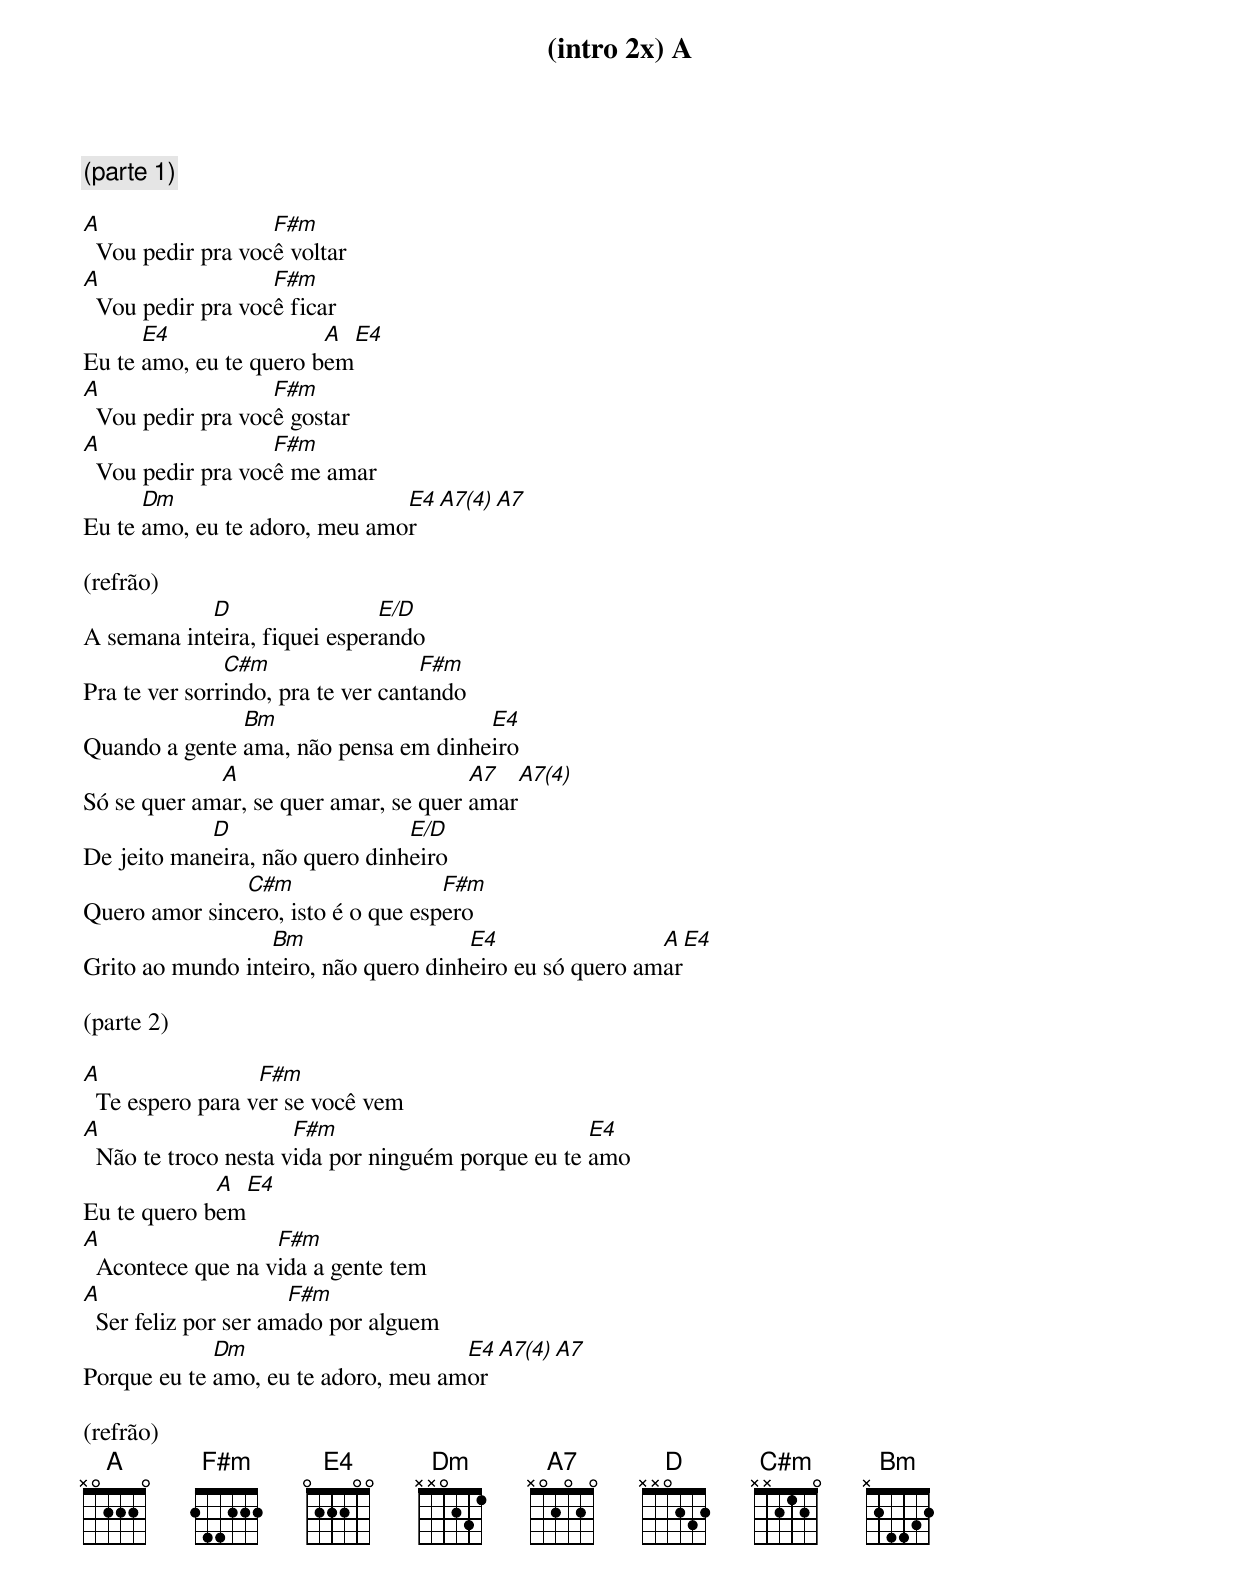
(intro 2x) A

(parte 1)

A                  F#m
  Vou pedir pra você voltar
A                  F#m
  Vou pedir pra você ficar
      E4                A  E4
Eu te amo, eu te quero bem
A                  F#m
  Vou pedir pra você gostar
A                  F#m
  Vou pedir pra você me amar
      Dm                       E4  A7(4)  A7
Eu te amo, eu te adoro, meu amor

(refrão)
            D                 E/D
A semana inteira, fiquei esperando
               C#m                  F#m
Pra te ver sorrindo, pra te ver cantando
               Bm                     E4
Quando a gente ama, não pensa em dinheiro
             A                         A7    A7(4)
Só se quer amar, se quer amar, se quer amar
            D                   E/D
De jeito maneira, não quero dinheiro
               C#m                  F#m
Quero amor sincero, isto é o que espero
                  Bm                  E4                 A   E4
Grito ao mundo inteiro, não quero dinheiro eu só quero amar

(parte 2)

A                 F#m
  Te espero para ver se você vem
A                     F#m                          E4
  Não te troco nesta vida por ninguém porque eu te amo
             A   E4
Eu te quero bem
A                  F#m
  Acontece que na vida a gente tem
A                     F#m
  Ser feliz por ser amado por alguem
             Dm                      E4  A7(4)  A7
Porque eu te amo, eu te adoro, meu amor

(refrão)
